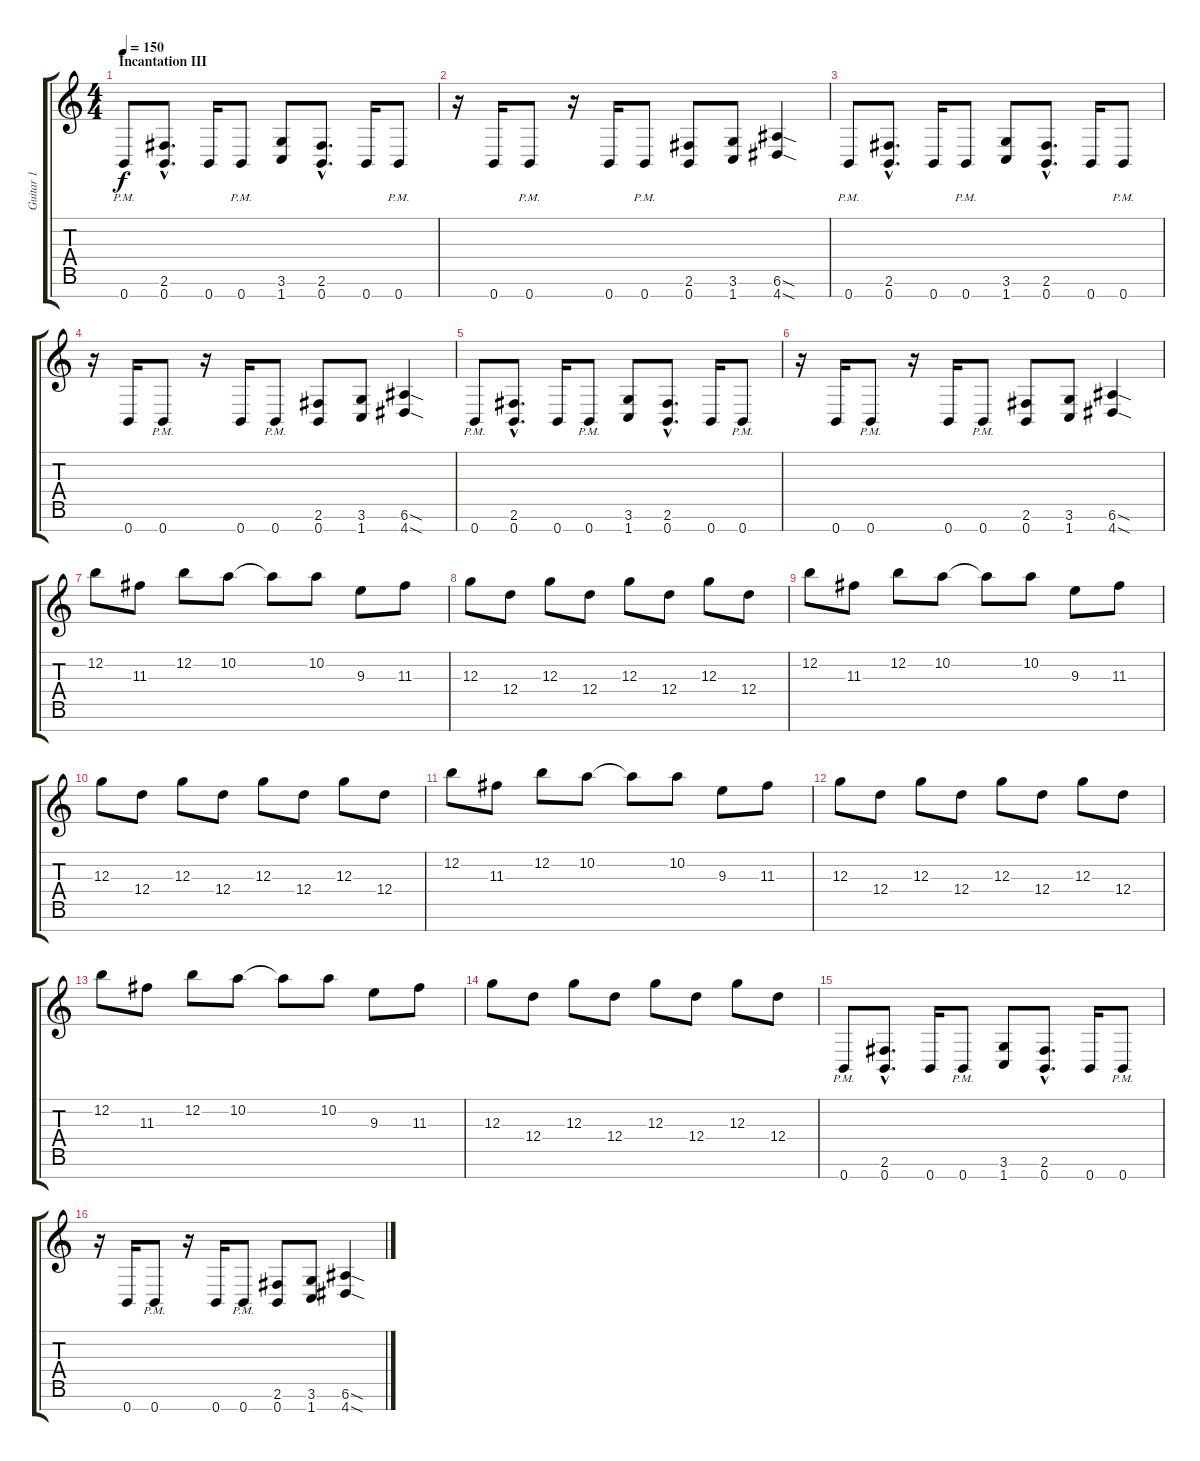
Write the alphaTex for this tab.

\track ("Guitar 1" "Guitar 1") {instrument distortionguitar}
\staff {score tabs}
\tuning (E4 B3 G3 D3 A2 E2 B1) {hide}
\ts (4 4)
\section ("" "Incantation III")
\tempo 150
\clef g2
\ks c
0.7{pm}.8{dy f} (2.6{hac} 0.7{hac}).8{d} 0.7.16 0.7{pm}.8 (3.6 1.7).8 (2.6{hac} 0.7{hac}).8{d} 0.7.16 0.7{pm}.8 |
r.16 0.7.16 0.7{pm}.8 r.16 0.7.16 0.7{pm}.8 (2.6 0.7).8 (3.6 1.7).8 (6.6{sod} 4.7{sod}).4 |
0.7{pm}.8 (2.6{hac} 0.7{hac}).8{d} 0.7.16 0.7{pm}.8 (3.6 1.7).8 (2.6{hac} 0.7{hac}).8{d} 0.7.16 0.7{pm}.8 |
r.16 0.7.16 0.7{pm}.8 r.16 0.7.16 0.7{pm}.8 (2.6 0.7).8 (3.6 1.7).8 (6.6{sod} 4.7{sod}).4 |
0.7{pm}.8 (2.6{hac} 0.7{hac}).8{d} 0.7.16 0.7{pm}.8 (3.6 1.7).8 (2.6{hac} 0.7{hac}).8{d} 0.7.16 0.7{pm}.8 |
r.16 0.7.16 0.7{pm}.8 r.16 0.7.16 0.7{pm}.8 (2.6 0.7).8 (3.6 1.7).8 (6.6{sod} 4.7{sod}).4 |
12.2.8 11.3.8 12.2.8 10.2.8 10.2{t}.8 10.2.8 9.3.8 11.3.8 |
12.3.8 12.4.8 12.3.8 12.4.8 12.3.8 12.4.8 12.3.8 12.4.8 |
12.2.8 11.3.8 12.2.8 10.2.8 10.2{t}.8 10.2.8 9.3.8 11.3.8 |
12.3.8 12.4.8 12.3.8 12.4.8 12.3.8 12.4.8 12.3.8 12.4.8 |
12.2.8 11.3.8 12.2.8 10.2.8 10.2{t}.8 10.2.8 9.3.8 11.3.8 |
12.3.8 12.4.8 12.3.8 12.4.8 12.3.8 12.4.8 12.3.8 12.4.8 |
12.2.8 11.3.8 12.2.8 10.2.8 10.2{t}.8 10.2.8 9.3.8 11.3.8 |
12.3.8 12.4.8 12.3.8 12.4.8 12.3.8 12.4.8 12.3.8 12.4.8 |
\section ("" "")
0.7{pm}.8 (2.6{hac} 0.7{hac}).8{d} 0.7.16 0.7{pm}.8 (3.6 1.7).8 (2.6{hac} 0.7{hac}).8{d} 0.7.16 0.7{pm}.8 |
r.16 0.7.16 0.7{pm}.8 r.16 0.7.16 0.7{pm}.8 (2.6 0.7).8 (3.6 1.7).8 (6.6{sod} 4.7{sod}).4
